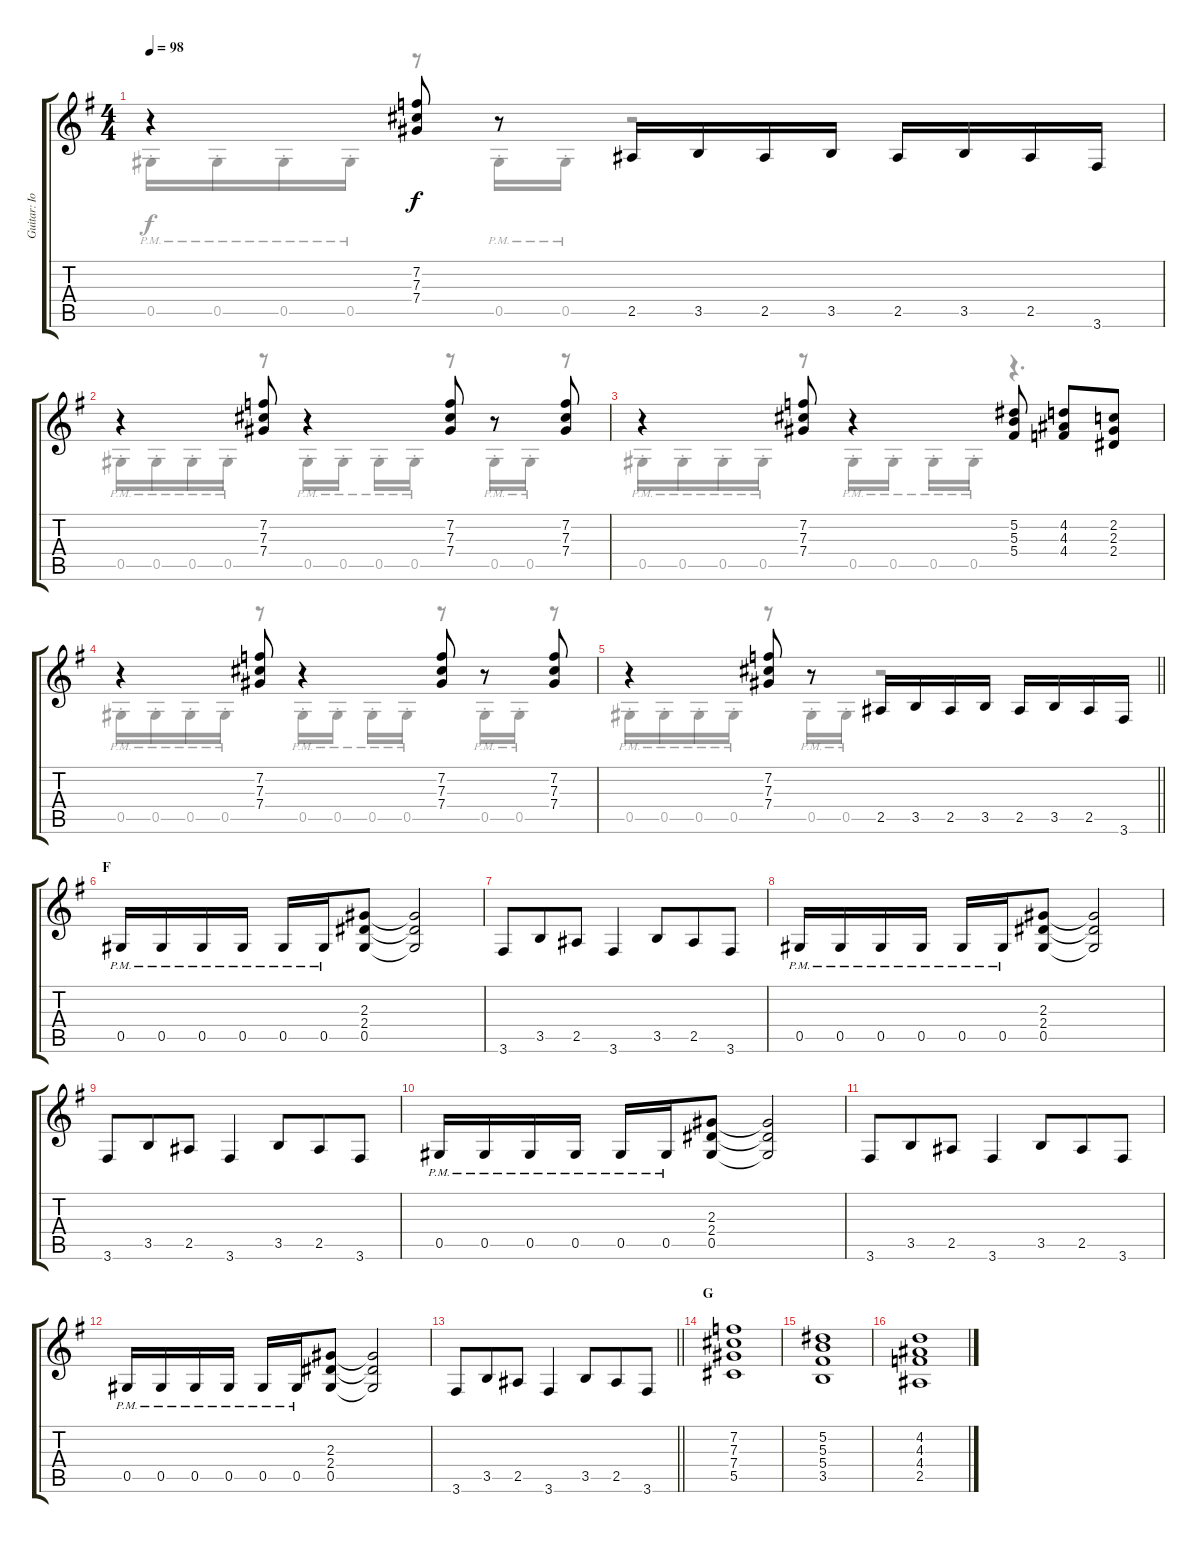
\track ("Guitar: Iommi" "Guitar: Io") {instrument distortionguitar}
\staff {score tabs}
\tuning (Eb4 Bb3 Gb3 Db3 Ab2 Eb2) {hide}
\voice
\ts (4 4)
\tempo 98
\clef g2
\ks g
r.4{dy f} (7.2 7.3 7.4).8 r.8 2.5.16 3.5.16 2.5.16 3.5.16 2.5.16 3.5.16 2.5.16 3.6.16 |
r.4 (7.2 7.3 7.4).8 r.4 (7.2 7.3 7.4).8 r.8 (7.2 7.3 7.4).8 |
r.4 (7.2 7.3 7.4).8 r.4 (5.2 5.3 5.4).8 (4.2 4.3 4.4).8 (2.2 2.3 2.4).8 |
r.4 (7.2 7.3 7.4).8 r.4 (7.2 7.3 7.4).8 r.8 (7.2 7.3 7.4).8 |
\barLineRight lightlight
r.4 (7.2 7.3 7.4).8 r.8 2.5.16 3.5.16 2.5.16 3.5.16 2.5.16 3.5.16 2.5.16 3.6.16 |
\section ("" "F")
0.5{pm}.16 0.5{pm}.16 0.5{pm}.16 0.5{pm}.16 0.5{pm}.16 0.5{pm}.16 (2.3 2.4 0.5).8 (2.3{t} 2.4{t} 0.5{t}).2 |
3.6.8 3.5.8{beam merge} 2.5.8 3.6.4 3.5.8{beam merge} 2.5.8 3.6.8 |
0.5{pm}.16 0.5{pm}.16 0.5{pm}.16 0.5{pm}.16 0.5{pm}.16 0.5{pm}.16 (2.3 2.4 0.5).8 (2.3{t} 2.4{t} 0.5{t}).2 |
3.6.8 3.5.8{beam merge} 2.5.8 3.6.4 3.5.8{beam merge} 2.5.8 3.6.8 |
0.5{pm}.16 0.5{pm}.16 0.5{pm}.16 0.5{pm}.16 0.5{pm}.16 0.5{pm}.16 (2.3 2.4 0.5).8 (2.3{t} 2.4{t} 0.5{t}).2 |
3.6.8 3.5.8{beam merge} 2.5.8 3.6.4 3.5.8{beam merge} 2.5.8 3.6.8 |
0.5{pm}.16 0.5{pm}.16 0.5{pm}.16 0.5{pm}.16 0.5{pm}.16 0.5{pm}.16 (2.3 2.4 0.5).8 (2.3{t} 2.4{t} 0.5{t}).2 |
\barLineRight lightlight
3.6.8 3.5.8{beam merge} 2.5.8 3.6.4 3.5.8{beam merge} 2.5.8 3.6.8 |
\section ("" "G")
(7.2 7.3 7.4 5.5).1 |
(5.2 5.3 5.4 3.5).1 |
(4.2 4.3 4.4 2.5).1
\voice
\clef g2
\ottava regular
\simile none
\ks g
0.5{pm st}.16{dy f} 0.5{pm st}.16 0.5{pm st}.16 0.5{pm st}.16 r.8 0.5{pm st}.16 0.5{pm st}.16 r.2 |
0.5{pm st}.16 0.5{pm st}.16 0.5{pm st}.16 0.5{pm st}.16 r.8 0.5{pm st}.16 0.5{pm st}.16 0.5{pm st}.16 0.5{pm st}.16 r.8 0.5{pm st}.16 0.5{pm st}.16 r.8 |
0.5{pm st}.16 0.5{pm st}.16 0.5{pm st}.16 0.5{pm st}.16 r.8 0.5{pm st}.16 0.5{pm st}.16 0.5{pm st}.16 0.5{pm st}.16 r.4{d} |
0.5{pm st}.16 0.5{pm st}.16 0.5{pm st}.16 0.5{pm st}.16 r.8 0.5{pm st}.16 0.5{pm st}.16 0.5{pm st}.16 0.5{pm st}.16 r.8 0.5{pm st}.16 0.5{pm st}.16 r.8 |
\barLineRight lightlight
0.5{pm st}.16 0.5{pm st}.16 0.5{pm st}.16 0.5{pm st}.16 r.8 0.5{pm st}.16 0.5{pm st}.16 r.2 |
|
|
|
|
|
|
|
\barLineRight lightlight
|
|
|
